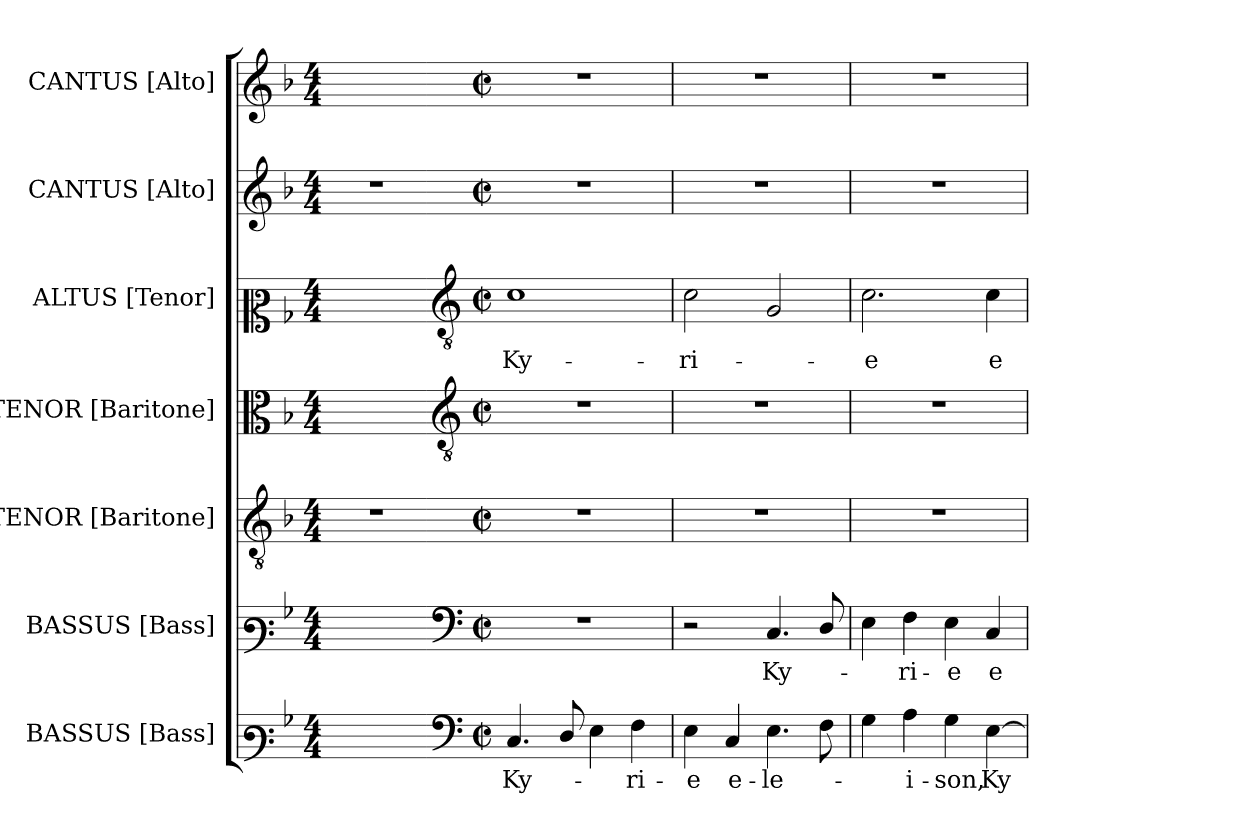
**kern	**text	**kern	**text	**kern	**kern	**kern	**text	**kern	**kern
*part7	*part7	*part6	*part6	*part5	*part4	*part3	*part3	*part2	*part1
*staff7	*staff7	*staff6	*staff6	*staff5	*staff4	*staff3	*staff3	*staff2	*staff1
*I"BASSUS [Bass]	*	*I"BASSUS [Bass]	*	*I"TENOR [Baritone]	*I"TENOR [Baritone]	*I"ALTUS [Tenor]	*	*I"CANTUS [Alto]	*I"CANTUS [Alto]
*I'B.	*	*I'B.	*	*I'Bar.	*I'Bar.	*I'T.	*	*I'A.	*I'A.
!!LO:PB:g=z
*clefF3	*	*clefF3	*	*clefGv2	*clefC3	*clefC2	*	*clefG2	*clefG2
*	*	*	*	*ITrd7c12	*ITrd7c12	*ITrd7c12	*	*	*
*k[b-]	*	*k[b-]	*	*k[b-]	*k[b-]	*k[b-]	*	*k[b-]	*k[b-]
*F:	*	*F:	*	*F:	*F:	*F:	*	*F:	*F:
*M4/4	*	*M4/4	*	*M4/4	*M4/4	*M4/4	*	*M4/4	*M4/4
=1	=1	=1	=1	=1	=1	=1	=1	=1	=1
1ryy	.	1ryy	.	1r	1ryy	1ryy	.	1r	1ryy
=2-	=2-	=2-	=2-	=2-	=2-	=2-	=2-	=2-	=2-
*clefF4	*	*clefF4	*	*	*clefGv2	*clefGv2	*	*	*
*k[]	*	*k[]	*	*k[]	*k[]	*k[]	*	*k[]	*k[]
*C:	*	*C:	*	*C:	*C:	*C:	*	*C:	*C:
*M2/2	*	*M2/2	*	*M2/2	*M2/2	*M2/2	*	*M2/2	*M2/2
*met(c|)	*	*met(c|)	*	*met(c|)	*met(c|)	*met(c|)	*	*met(c|)	*met(c|)
!	!LO:LY:b:color=#000000	!	!	!	!	!	!	!	!
!	!	!	!	!	!	!	!LO:LY:b:color=#000000	!	!
4.Ci/	Ky-	1r	.	1r	1r	1Ci	Ky-	1r	1r
8Di/	.	.	.	.	.	.	.	.	.
4Ei\	.	.	.	.	.	.	.	.	.
!	!LO:LY:b:color=#000000	!	!	!	!	!	!	!	!
4Fi\	-ri-	.	.	.	.	.	.	.	.
=3	=3	=3	=3	=3	=3	=3	=3	=3	=3
!	!LO:LY:b:color=#000000	!	!	!	!	!	!	!	!
!	!	!	!	!	!	!	!LO:LY:b:color=#000000	!	!
4Ei\	-e	2r	.	1r	1r	2Ci\	-ri-	1r	1r
!	!LO:LY:b:color=#000000	!	!	!	!	!	!	!	!
4Ci/	e-	.	.	.	.	.	.	.	.
!	!LO:LY:b:color=#000000	!	!	!	!	!	!	!	!
!	!	!	!LO:LY:b:color=#000000	!	!	!	!	!	!
4.Ei\	-le-	4.Ci/	Ky-	.	.	2GGi/	.	.	.
8Fi\	.	8Di/	.	.	.	.	.	.	.
=4	=4	=4	=4	=4	=4	=4	=4	=4	=4
!	!	!	!	!	!	!	!LO:LY:b:color=#000000	!	!
4Gi\	.	4Ei\	.	1r	1r	2.Ci\	-e	1r	1r
!	!LO:LY:b:color=#000000	!	!	!	!	!	!	!	!
!	!	!	!LO:LY:b:color=#000000	!	!	!	!	!	!
4Ai\	-i-	4Fi\	-ri-	.	.	.	.	.	.
!	!LO:LY:b:color=#000000	!	!	!	!	!	!	!	!
!	!	!	!LO:LY:b:color=#000000	!	!	!	!	!	!
4Gi\	-son,	4Ei\	-e	.	.	.	.	.	.
!	!LO:LY:b:color=#000000	!	!	!	!	!	!	!	!
!	!	!	!LO:LY:b:color=#000000	!	!	!	!	!	!
!	!	!	!	!	!	!	!LO:LY:b:color=#000000	!	!
[>4Ei\	Ky-	4Ci/	e-	.	.	4Ci\	e-	.	.
=	=	=	=	=	=	=	=	=	=
*-	*-	*-	*-	*-	*-	*-	*-	*-	*-
